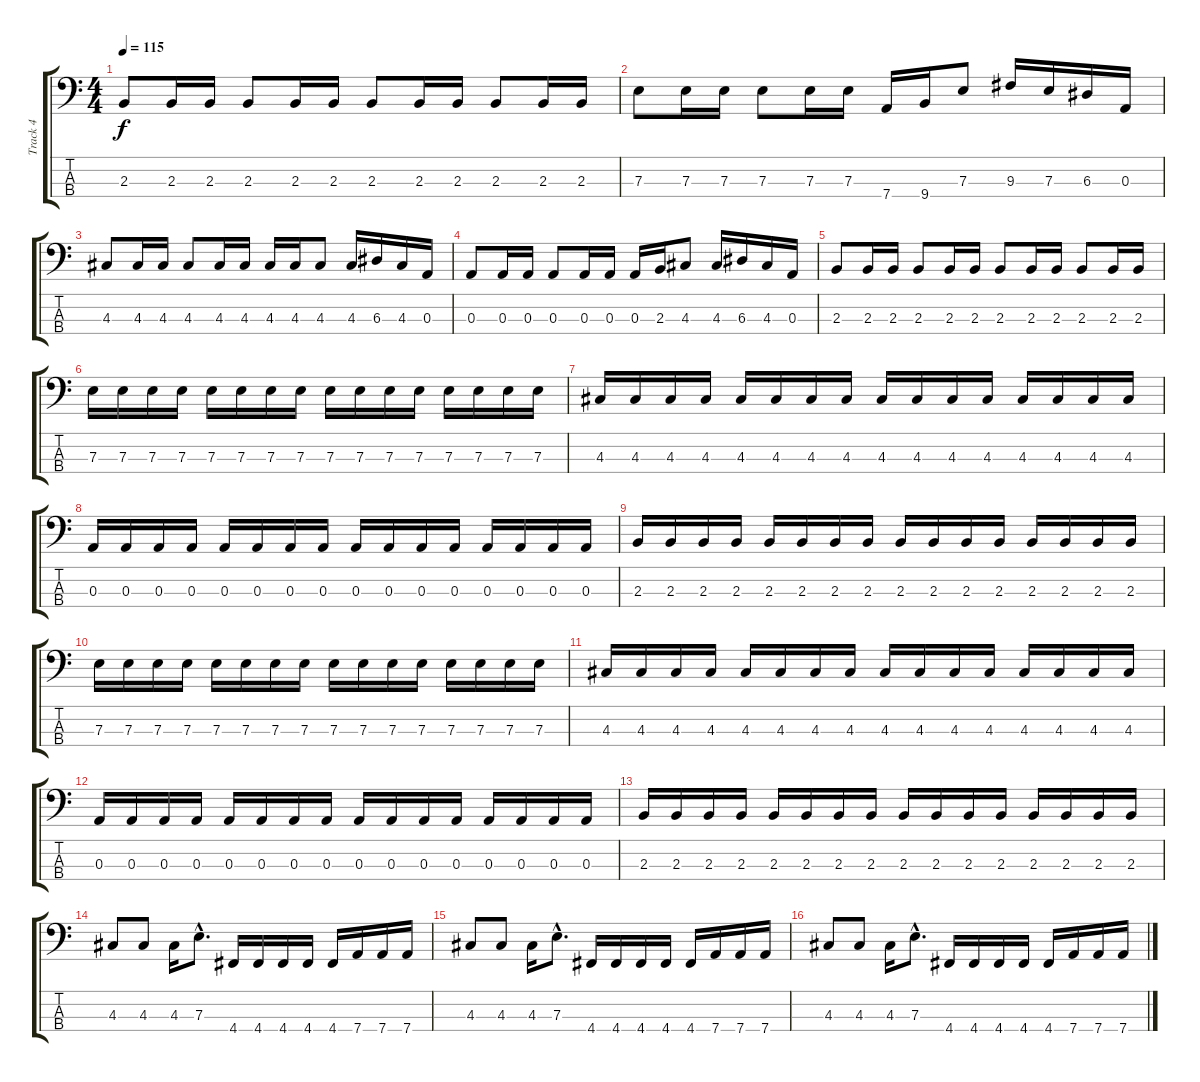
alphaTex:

\track ("Track 4" "Track 4") {instrument electricbasspick}
\staff {score tabs}
\tuning (G2 D2 A1 D1) {hide}
\ts (4 4)
\tempo 115
\clef f4
\ks c
2.3.8{dy f} 2.3.16 2.3.16 2.3.8 2.3.16 2.3.16 2.3.8 2.3.16 2.3.16 2.3.8 2.3.16 2.3.16 |
7.3.8 7.3.16 7.3.16 7.3.8 7.3.16 7.3.16 7.4.16 9.4.16 7.3.8 9.3.16 7.3.16 6.3.16 0.3.16 |
4.3.8 4.3.16 4.3.16 4.3.8 4.3.16 4.3.16 4.3.16 4.3.16 4.3.8 4.3.16 6.3.16 4.3.16 0.3.16 |
0.3.8 0.3.16 0.3.16 0.3.8 0.3.16 0.3.16 0.3.16 2.3.16 4.3.8 4.3.16 6.3.16 4.3.16 0.3.16 |
2.3.8 2.3.16 2.3.16 2.3.8 2.3.16 2.3.16 2.3.8 2.3.16 2.3.16 2.3.8 2.3.16 2.3.16 |
7.3.16 7.3.16 7.3.16 7.3.16 7.3.16 7.3.16 7.3.16 7.3.16 7.3.16 7.3.16 7.3.16 7.3.16 7.3.16 7.3.16 7.3.16 7.3.16 |
4.3.16 4.3.16 4.3.16 4.3.16 4.3.16 4.3.16 4.3.16 4.3.16 4.3.16 4.3.16 4.3.16 4.3.16 4.3.16 4.3.16 4.3.16 4.3.16 |
0.3.16 0.3.16 0.3.16 0.3.16 0.3.16 0.3.16 0.3.16 0.3.16 0.3.16 0.3.16 0.3.16 0.3.16 0.3.16 0.3.16 0.3.16 0.3.16 |
2.3.16 2.3.16 2.3.16 2.3.16 2.3.16 2.3.16 2.3.16 2.3.16 2.3.16 2.3.16 2.3.16 2.3.16 2.3.16 2.3.16 2.3.16 2.3.16 |
7.3.16 7.3.16 7.3.16 7.3.16 7.3.16 7.3.16 7.3.16 7.3.16 7.3.16 7.3.16 7.3.16 7.3.16 7.3.16 7.3.16 7.3.16 7.3.16 |
4.3.16 4.3.16 4.3.16 4.3.16 4.3.16 4.3.16 4.3.16 4.3.16 4.3.16 4.3.16 4.3.16 4.3.16 4.3.16 4.3.16 4.3.16 4.3.16 |
0.3.16 0.3.16 0.3.16 0.3.16 0.3.16 0.3.16 0.3.16 0.3.16 0.3.16 0.3.16 0.3.16 0.3.16 0.3.16 0.3.16 0.3.16 0.3.16 |
2.3.16 2.3.16 2.3.16 2.3.16 2.3.16 2.3.16 2.3.16 2.3.16 2.3.16 2.3.16 2.3.16 2.3.16 2.3.16 2.3.16 2.3.16 2.3.16 |
4.3.8 4.3.8 4.3.16 7.3{hac}.8{d} 4.4.16 4.4.16 4.4.16 4.4.16 4.4.16 7.4.16 7.4.16 7.4.16 |
4.3.8 4.3.8 4.3.16 7.3{hac}.8{d} 4.4.16 4.4.16 4.4.16 4.4.16 4.4.16 7.4.16 7.4.16 7.4.16 |
4.3.8 4.3.8 4.3.16 7.3{hac}.8{d} 4.4.16 4.4.16 4.4.16 4.4.16 4.4.16 7.4.16 7.4.16 7.4.16
